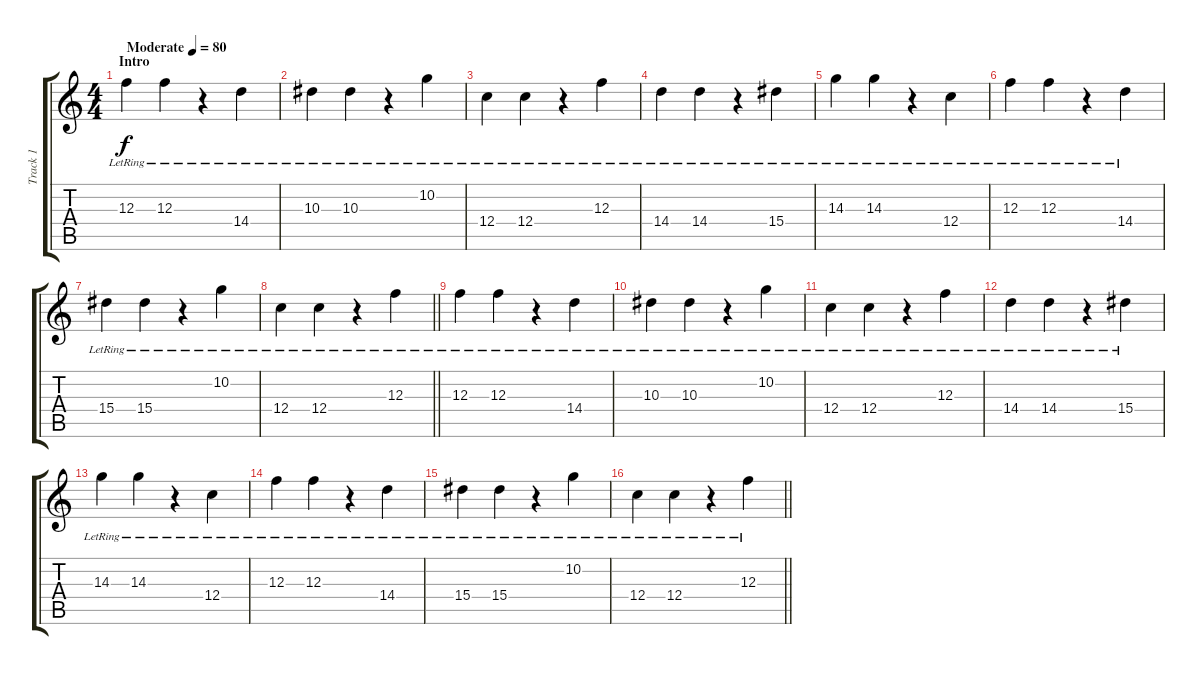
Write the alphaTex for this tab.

\track ("Track 1" "Track 1") {instrument electricguitarjazz}
\staff {score tabs}
\tuning (D4 A3 F3 C3 G2 C2) {hide}
\ts (4 4)
\section ("" "Intro")
\tempo (80 "Moderate")
\clef g2
\ks c
12.3{lr}.4{dy f instrument electricguitarjazz} 12.3{lr}.4 r.4 14.4{lr}.4 |
10.3{lr}.4 10.3{lr}.4 r.4 10.2{lr}.4 |
12.4{lr}.4 12.4{lr}.4 r.4 12.3{lr}.4 |
14.4{lr}.4 14.4{lr}.4 r.4 15.4{lr}.4 |
14.3{lr}.4 14.3{lr}.4 r.4 12.4{lr}.4 |
12.3{lr}.4 12.3{lr}.4 r.4 14.4{lr}.4 |
15.4{lr}.4 15.4{lr}.4 r.4 10.2{lr}.4 |
\barLineRight lightlight
12.4{lr}.4 12.4{lr}.4 r.4 12.3{lr}.4 |
12.3{lr}.4 12.3{lr}.4 r.4 14.4{lr}.4 |
10.3{lr}.4 10.3{lr}.4 r.4 10.2{lr}.4 |
12.4{lr}.4 12.4{lr}.4 r.4 12.3{lr}.4 |
14.4{lr}.4 14.4{lr}.4 r.4 15.4{lr}.4 |
14.3{lr}.4 14.3{lr}.4 r.4 12.4{lr}.4 |
12.3{lr}.4 12.3{lr}.4 r.4 14.4{lr}.4 |
15.4{lr}.4 15.4{lr}.4 r.4 10.2{lr}.4 |
\barLineRight lightlight
12.4{lr}.4 12.4{lr}.4 r.4 12.3{lr}.4
